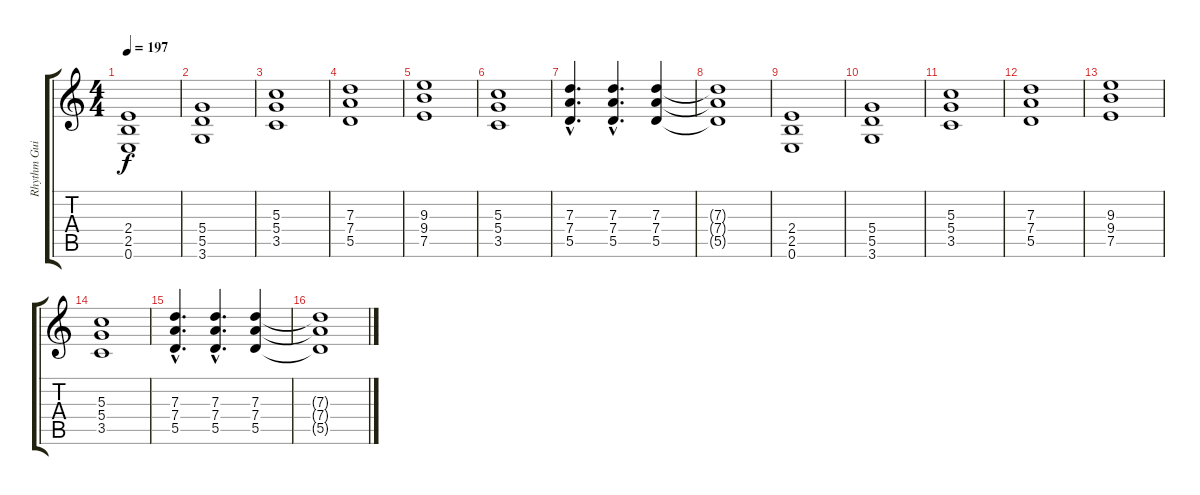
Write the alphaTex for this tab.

\track ("Rhythm Guitar 2" "Rhythm Gui") {instrument distortionguitar}
\staff {score tabs}
\tuning (E4 B3 G3 D3 A2 E2) {hide}
\ts (4 4)
\tempo 197
\clef g2
\ks c
(2.4 2.5 0.6).1{dy f} |
(5.4 5.5 3.6).1 |
(5.3 5.4 3.5).1 |
(7.3 7.4 5.5).1 |
(9.3 9.4 7.5).1 |
(5.3 5.4 3.5).1 |
(7.3{hac} 7.4{hac} 5.5{hac}).4{d} (7.3{hac} 7.4{hac} 5.5{hac}).4{d} (7.3 7.4 5.5).4 |
(7.3{t} 7.4{t} 5.5{t}).1 |
(2.4 2.5 0.6).1 |
(5.4 5.5 3.6).1 |
(5.3 5.4 3.5).1 |
(7.3 7.4 5.5).1 |
(9.3 9.4 7.5).1 |
(5.3 5.4 3.5).1 |
(7.3{hac} 7.4{hac} 5.5{hac}).4{d} (7.3{hac} 7.4{hac} 5.5{hac}).4{d} (7.3 7.4 5.5).4 |
(7.3{t} 7.4{t} 5.5{t}).1
